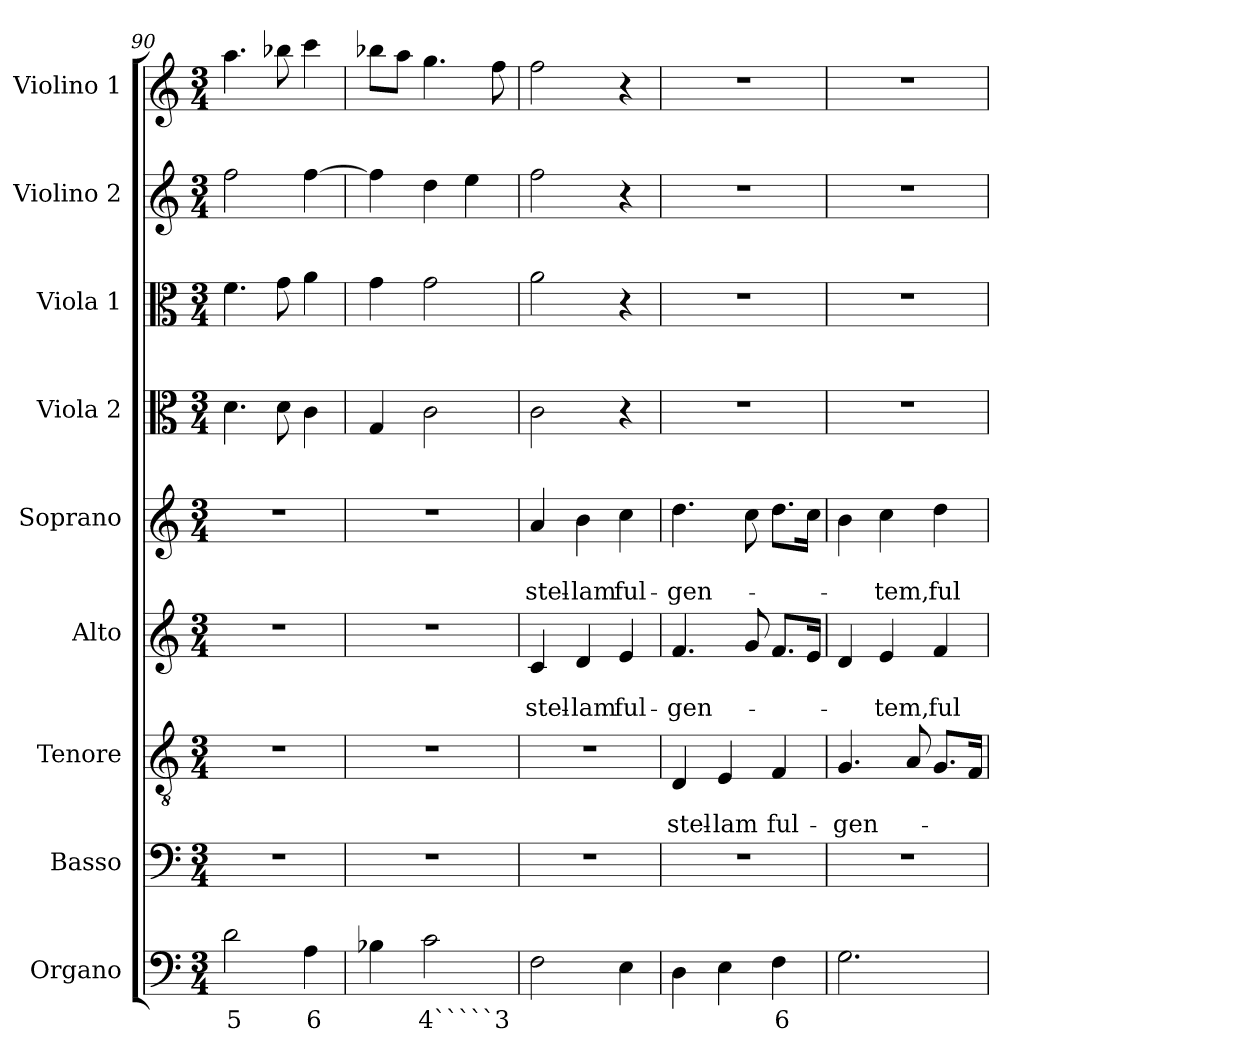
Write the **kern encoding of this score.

**kern	**text	**kern	**kern	**text	**text	**kern	**text	**text	**kern	**text	**text	**kern	**kern	**kern	**kern
*part9	*part9	*part8	*part7	*part7	*part7	*part6	*part6	*part6	*part5	*part5	*part5	*part4	*part3	*part2	*part1
*staff9	*staff9	*staff8	*staff7	*staff7	*staff7	*staff6	*staff6	*staff6	*staff5	*staff5	*staff5	*staff4	*staff3	*staff2	*staff1
*I"Organo	*	*I"Basso	*I"Tenore	*	*	*I"Alto	*	*	*I"Soprano	*	*	*I"Viola 2	*I"Viola 1	*I"Violino 2	*I"Violino 1
*I'Org.	*	*I'B	*I'T	*	*	*I'A	*	*	*I'S	*	*	*I'Vla. 2	*I'Vla. 1	*I'Vln. 2	*I'Vln. 1
*clefF4	*	*clefF4	*clefGv2	*	*	*clefG2	*	*	*clefG2	*	*	*clefC3	*clefC3	*clefG2	*clefG2
*k[]	*	*k[]	*k[]	*	*	*k[]	*	*	*k[]	*	*	*k[]	*k[]	*k[]	*k[]
*C:	*	*C:	*C:	*	*	*C:	*	*	*C:	*	*	*C:	*C:	*C:	*C:
*M3/4	*	*M3/4	*M3/4	*	*	*M3/4	*	*	*M3/4	*	*	*M3/4	*M3/4	*M3/4	*M3/4
=90	=90	=90	=90	=90	=90	=90	=90	=90	=90	=90	=90	=90	=90	=90	=90
!	!LO:LY:b	!	!	!	!	!	!	!	!	!	!	!	!	!	!
2d\	5	2.r	2.r	.	.	2.r	.	.	2.r	.	.	4.d\	4.f\	2ff\	4.aa\
.	.	.	.	.	.	.	.	.	.	.	.	8d\	8g\	.	8bb-X\
!	!LO:LY:b	!	!	!	!	!	!	!	!	!	!	!	!	!	!
4A\	6	.	.	.	.	.	.	.	.	.	.	4c\	4a\	[4ff\	4ccc\
=91	=91	=91	=91	=91	=91	=91	=91	=91	=91	=91	=91	=91	=91	=91	=91
4B-X\	.	2.r	2.r	.	.	2.r	.	.	2.r	.	.	4G/	4g\	4ff\]	8bb-X\L
.	.	.	.	.	.	.	.	.	.	.	.	.	.	.	8aa\J
!	!LO:LY:b	!	!	!	!	!	!	!	!	!	!	!	!	!	!
2c\	4`````3	.	.	.	.	.	.	.	.	.	.	2c\	2g\	4dd\	4.gg\
.	.	.	.	.	.	.	.	.	.	.	.	.	.	4ee\	.
.	.	.	.	.	.	.	.	.	.	.	.	.	.	.	8ff\
=92	=92	=92	=92	=92	=92	=92	=92	=92	=92	=92	=92	=92	=92	=92	=92
!	!	!	!	!	!	!	!	!LO:LY:b	!	!	!LO:LY:b	!	!	!	!
2F\	.	2.r	2.r	.	.	4c/	.	stel-	4a/	.	stel-	2c\	2a\	2ff\	2ff\
!	!	!	!	!	!	!	!	!LO:LY:b	!	!	!LO:LY:b	!	!	!	!
.	.	.	.	.	.	4d/	.	-lam	4b\	.	-lam	.	.	.	.
!	!	!	!	!	!	!	!	!LO:LY:b	!	!	!LO:LY:b	!	!	!	!
4E\	.	.	.	.	.	4e/	.	ful-	4cc\	.	ful-	4r	4r	4r	4r
=93	=93	=93	=93	=93	=93	=93	=93	=93	=93	=93	=93	=93	=93	=93	=93
!	!	!	!	!	!LO:LY:b	!	!	!LO:LY:b	!	!	!LO:LY:b	!	!	!	!
4D\	.	2.r	4D/	.	stel-	4.f/	.	-gen-	4.dd\	.	-gen-	2.r	2.r	2.r	2.r
!	!	!	!	!	!LO:LY:b	!	!	!	!	!	!	!	!	!	!
4E\	.	.	4E/	.	-lam	.	.	.	.	.	.	.	.	.	.
.	.	.	.	.	.	8g/	.	.	8cc\	.	.	.	.	.	.
!	!LO:LY:b	!	!	!	!LO:LY:b	!	!	!	!	!	!	!	!	!	!
4F\	6	.	4F/	.	ful-	8.f/L	.	.	8.dd\L	.	.	.	.	.	.
.	.	.	.	.	.	16e/Jk	.	.	16cc\Jk	.	.	.	.	.	.
!!LO:LB:g=z
=94	=94	=94	=94	=94	=94	=94	=94	=94	=94	=94	=94	=94	=94	=94	=94
!	!	!	!	!	!LO:LY:b	!	!	!	!	!	!	!	!	!	!
2.G\	.	2.r	4.G/	.	-gen-	4d/	.	.	4b\	.	.	2.r	2.r	2.r	2.r
!	!	!	!	!	!	!	!	!LO:LY:b	!	!	!LO:LY:b	!	!	!	!
.	.	.	.	.	.	4e/	.	-tem,	4cc\	.	-tem,	.	.	.	.
.	.	.	8A/	.	.	.	.	.	.	.	.	.	.	.	.
!	!	!	!	!	!	!	!	!LO:LY:b	!	!	!LO:LY:b	!	!	!	!
.	.	.	8.G/L	.	.	4f/	.	ful-	4dd\	.	ful-	.	.	.	.
.	.	.	16F/Jk	.	.	.	.	.	.	.	.	.	.	.	.
=	=	=	=	=	=	=	=	=	=	=	=	=	=	=	=
*-	*-	*-	*-	*-	*-	*-	*-	*-	*-	*-	*-	*-	*-	*-	*-
